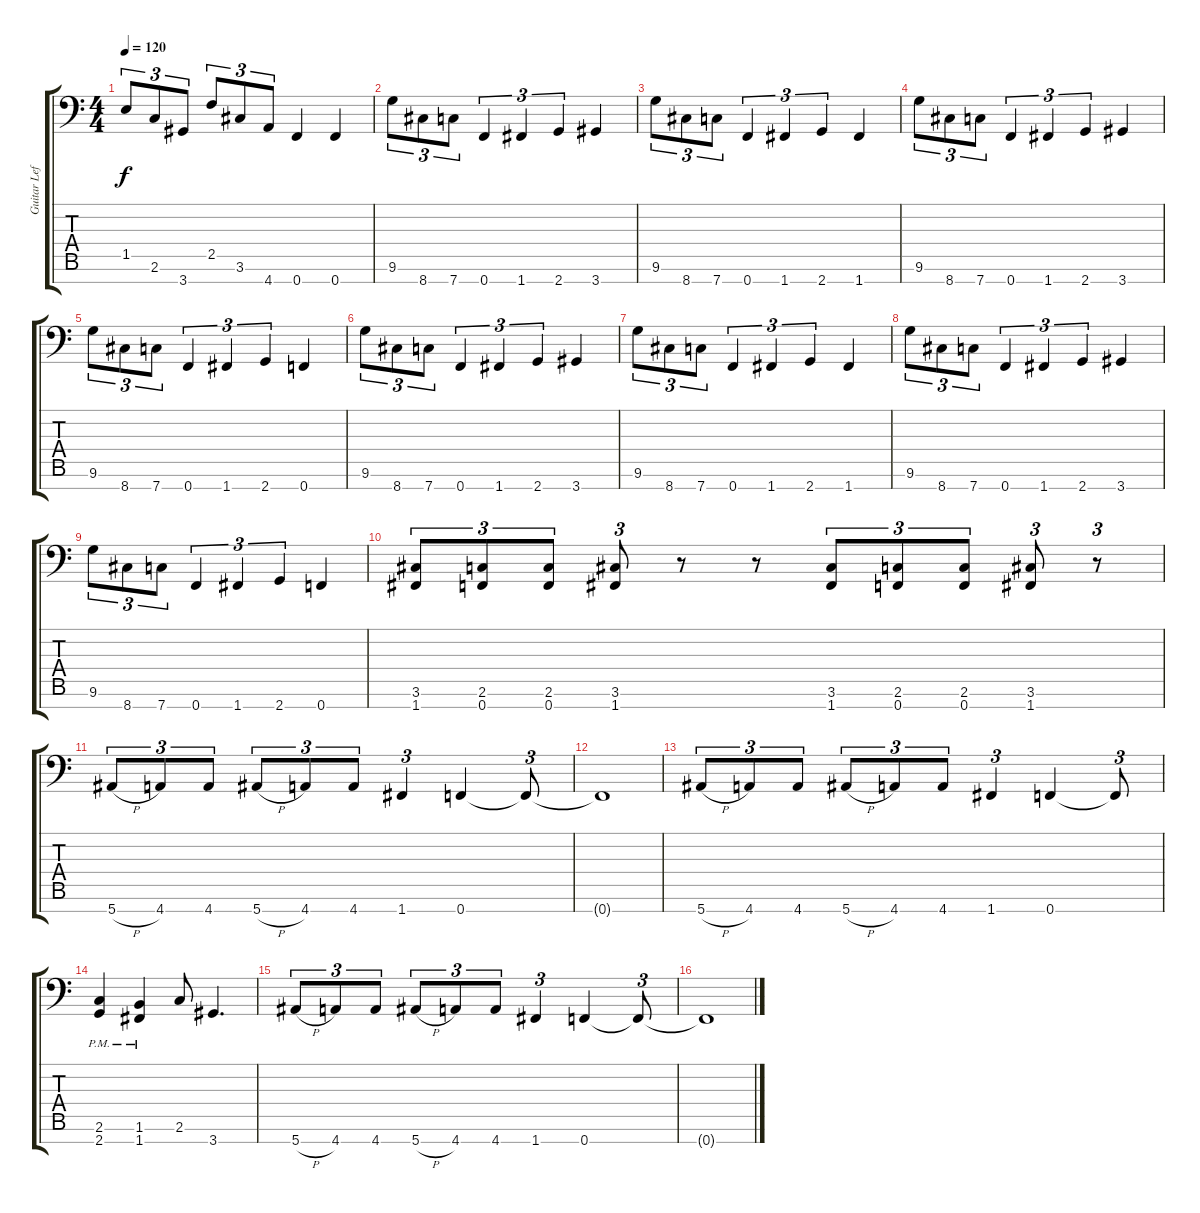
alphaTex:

\track ("Guitar Left" "Guitar Lef") {instrument distortionguitar}
\staff {score tabs}
\tuning (Bb3 F3 Db3 Ab2 Eb2 Bb1 F1) {hide}
\ts (4 4)
\tempo 120
\clef f4
\ks c
1.5.8{tu (3 2) dy f} 2.6.8{tu (3 2)} 3.7.8{tu (3 2)} 2.5.8{tu (3 2)} 3.6.8{tu (3 2)} 4.7.8{tu (3 2)} 0.7.4 0.7.4 |
9.6.8{tu (3 2)} 8.7.8{tu (3 2)} 7.7.8{tu (3 2)} 0.7.4{tu (3 2)} 1.7.4{tu (3 2)} 2.7.4{tu (3 2)} 3.7.4 |
9.6.8{tu (3 2)} 8.7.8{tu (3 2)} 7.7.8{tu (3 2)} 0.7.4{tu (3 2)} 1.7.4{tu (3 2)} 2.7.4{tu (3 2)} 1.7.4 |
9.6.8{tu (3 2)} 8.7.8{tu (3 2)} 7.7.8{tu (3 2)} 0.7.4{tu (3 2)} 1.7.4{tu (3 2)} 2.7.4{tu (3 2)} 3.7.4 |
9.6.8{tu (3 2)} 8.7.8{tu (3 2)} 7.7.8{tu (3 2)} 0.7.4{tu (3 2)} 1.7.4{tu (3 2)} 2.7.4{tu (3 2)} 0.7.4 |
9.6.8{tu (3 2)} 8.7.8{tu (3 2)} 7.7.8{tu (3 2)} 0.7.4{tu (3 2)} 1.7.4{tu (3 2)} 2.7.4{tu (3 2)} 3.7.4 |
9.6.8{tu (3 2)} 8.7.8{tu (3 2)} 7.7.8{tu (3 2)} 0.7.4{tu (3 2)} 1.7.4{tu (3 2)} 2.7.4{tu (3 2)} 1.7.4 |
9.6.8{tu (3 2)} 8.7.8{tu (3 2)} 7.7.8{tu (3 2)} 0.7.4{tu (3 2)} 1.7.4{tu (3 2)} 2.7.4{tu (3 2)} 3.7.4 |
9.6.8{tu (3 2)} 8.7.8{tu (3 2)} 7.7.8{tu (3 2)} 0.7.4{tu (3 2)} 1.7.4{tu (3 2)} 2.7.4{tu (3 2)} 0.7.4 |
(3.6 1.7).8{tu (3 2)} (2.6 0.7).8{tu (3 2)} (2.6 0.7).8{tu (3 2)} (3.6 1.7).8{tu (3 2)} r.8 r.8 (3.6 1.7).8{tu (3 2)} (2.6 0.7).8{tu (3 2)} (2.6 0.7).8{tu (3 2)} (3.6 1.7).8{tu (3 2)} r.8{tu (3 2)} |
5.7{h}.8{tu (3 2)} 4.7.8{tu (3 2)} 4.7.8{tu (3 2)} 5.7{h}.8{tu (3 2)} 4.7.8{tu (3 2)} 4.7.8{tu (3 2)} 1.7.4{tu (3 2)} 0.7.4 0.7{t}.8{tu (3 2)} |
0.7{t}.1 |
5.7{h}.8{tu (3 2)} 4.7.8{tu (3 2)} 4.7.8{tu (3 2)} 5.7{h}.8{tu (3 2)} 4.7.8{tu (3 2)} 4.7.8{tu (3 2)} 1.7.4{tu (3 2)} 0.7.4 0.7{t}.8{tu (3 2)} |
(2.6{pm} 2.7{pm}).4 (1.6{pm} 1.7{pm}).4 2.6.8 3.7.4{d} |
5.7{h}.8{tu (3 2)} 4.7.8{tu (3 2)} 4.7.8{tu (3 2)} 5.7{h}.8{tu (3 2)} 4.7.8{tu (3 2)} 4.7.8{tu (3 2)} 1.7.4{tu (3 2)} 0.7.4 0.7{t}.8{tu (3 2)} |
0.7{t}.1
